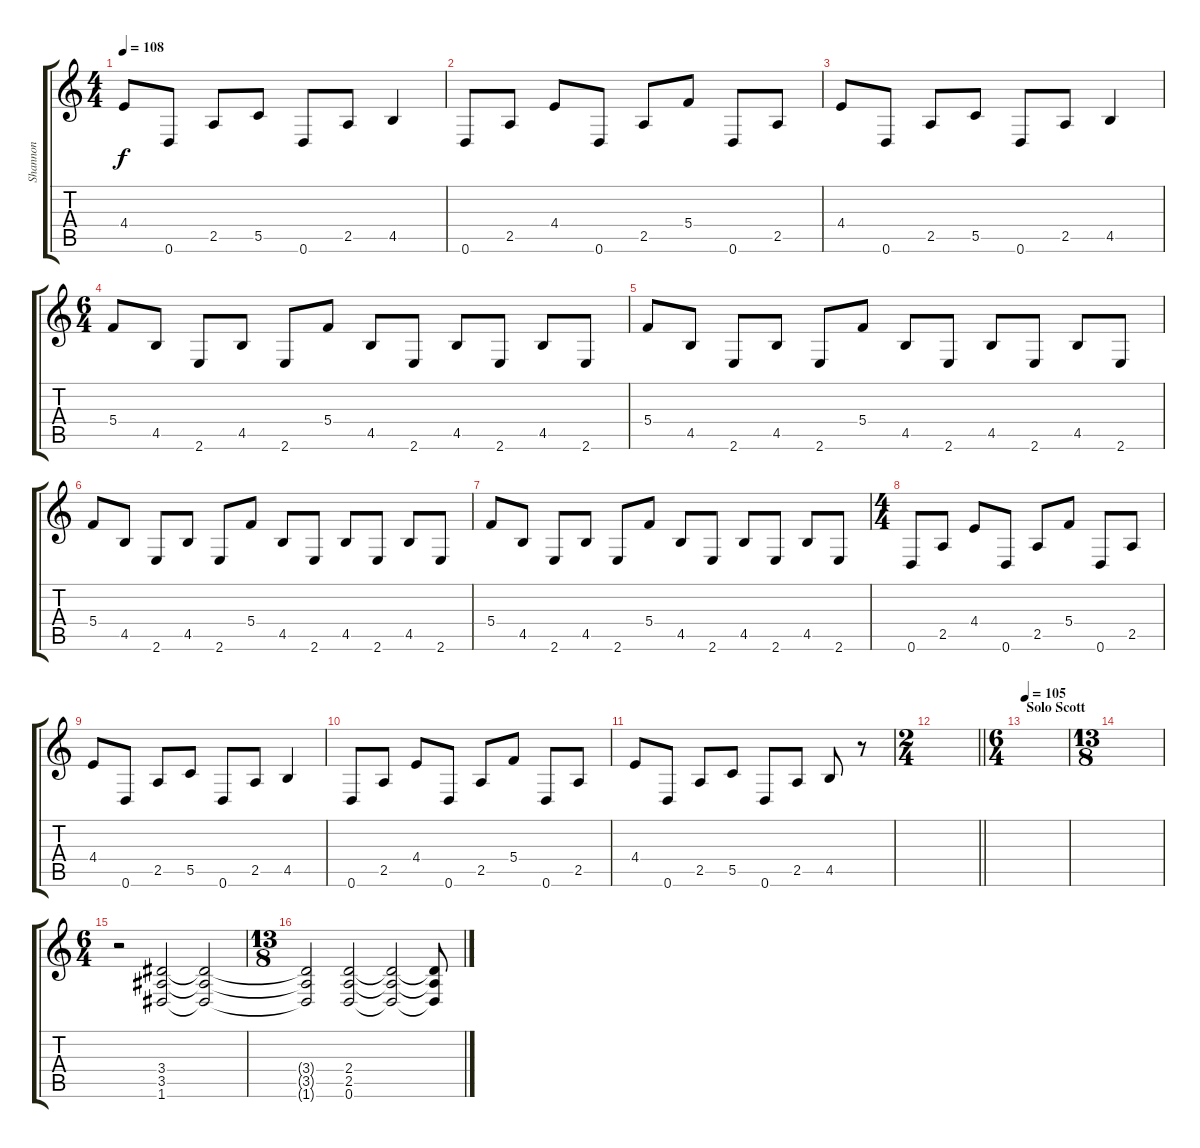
\track ("Shannon" "Shannon") {instrument overdrivenguitar}
\staff {score tabs}
\tuning (D4 A3 F3 C3 G2 D2) {hide}
\ts (4 4)
\tempo 108
\clef g2
\ks c
4.4.8{dy f} 0.6.8 2.5.8 5.5.8 0.6.8 2.5.8 4.5.4 |
0.6.8 2.5.8 4.4.8 0.6.8 2.5.8 5.4.8 0.6.8 2.5.8 |
4.4.8 0.6.8 2.5.8 5.5.8 0.6.8 2.5.8 4.5.4 |
\ts (6 4)
5.4.8 4.5.8 2.6.8 4.5.8 2.6.8 5.4.8 4.5.8 2.6.8 4.5.8 2.6.8 4.5.8 2.6.8 |
5.4.8 4.5.8 2.6.8 4.5.8 2.6.8 5.4.8 4.5.8 2.6.8 4.5.8 2.6.8 4.5.8 2.6.8 |
5.4.8 4.5.8 2.6.8 4.5.8 2.6.8 5.4.8 4.5.8 2.6.8 4.5.8 2.6.8 4.5.8 2.6.8 |
5.4.8 4.5.8 2.6.8 4.5.8 2.6.8 5.4.8 4.5.8 2.6.8 4.5.8 2.6.8 4.5.8 2.6.8 |
\ts (4 4)
0.6.8 2.5.8 4.4.8 0.6.8 2.5.8 5.4.8 0.6.8 2.5.8 |
4.4.8 0.6.8 2.5.8 5.5.8 0.6.8 2.5.8 4.5.4 |
0.6.8 2.5.8 4.4.8 0.6.8 2.5.8 5.4.8 0.6.8 2.5.8 |
4.4.8 0.6.8 2.5.8 5.5.8 0.6.8 2.5.8 4.5.8 r.8 |
\ts (2 4)
\barLineRight lightlight
|
\ts (6 4)
\section ("" "Solo Scott")
\tempo 105
|
\ts (13 8)
|
\ts (6 4)
r.2 (3.4 3.5 1.6).2{volume 13 instrument overdrivenguitar} (3.4{t} 3.5{t} 1.6{t}).2 |
\ts (13 8)
(3.4{t} 3.5{t} 1.6{t}).2 (2.4 2.5 0.6).2 (2.4{t} 2.5{t} 0.6{t}).2 (2.4{t} 2.5{t} 0.6{t}).8
